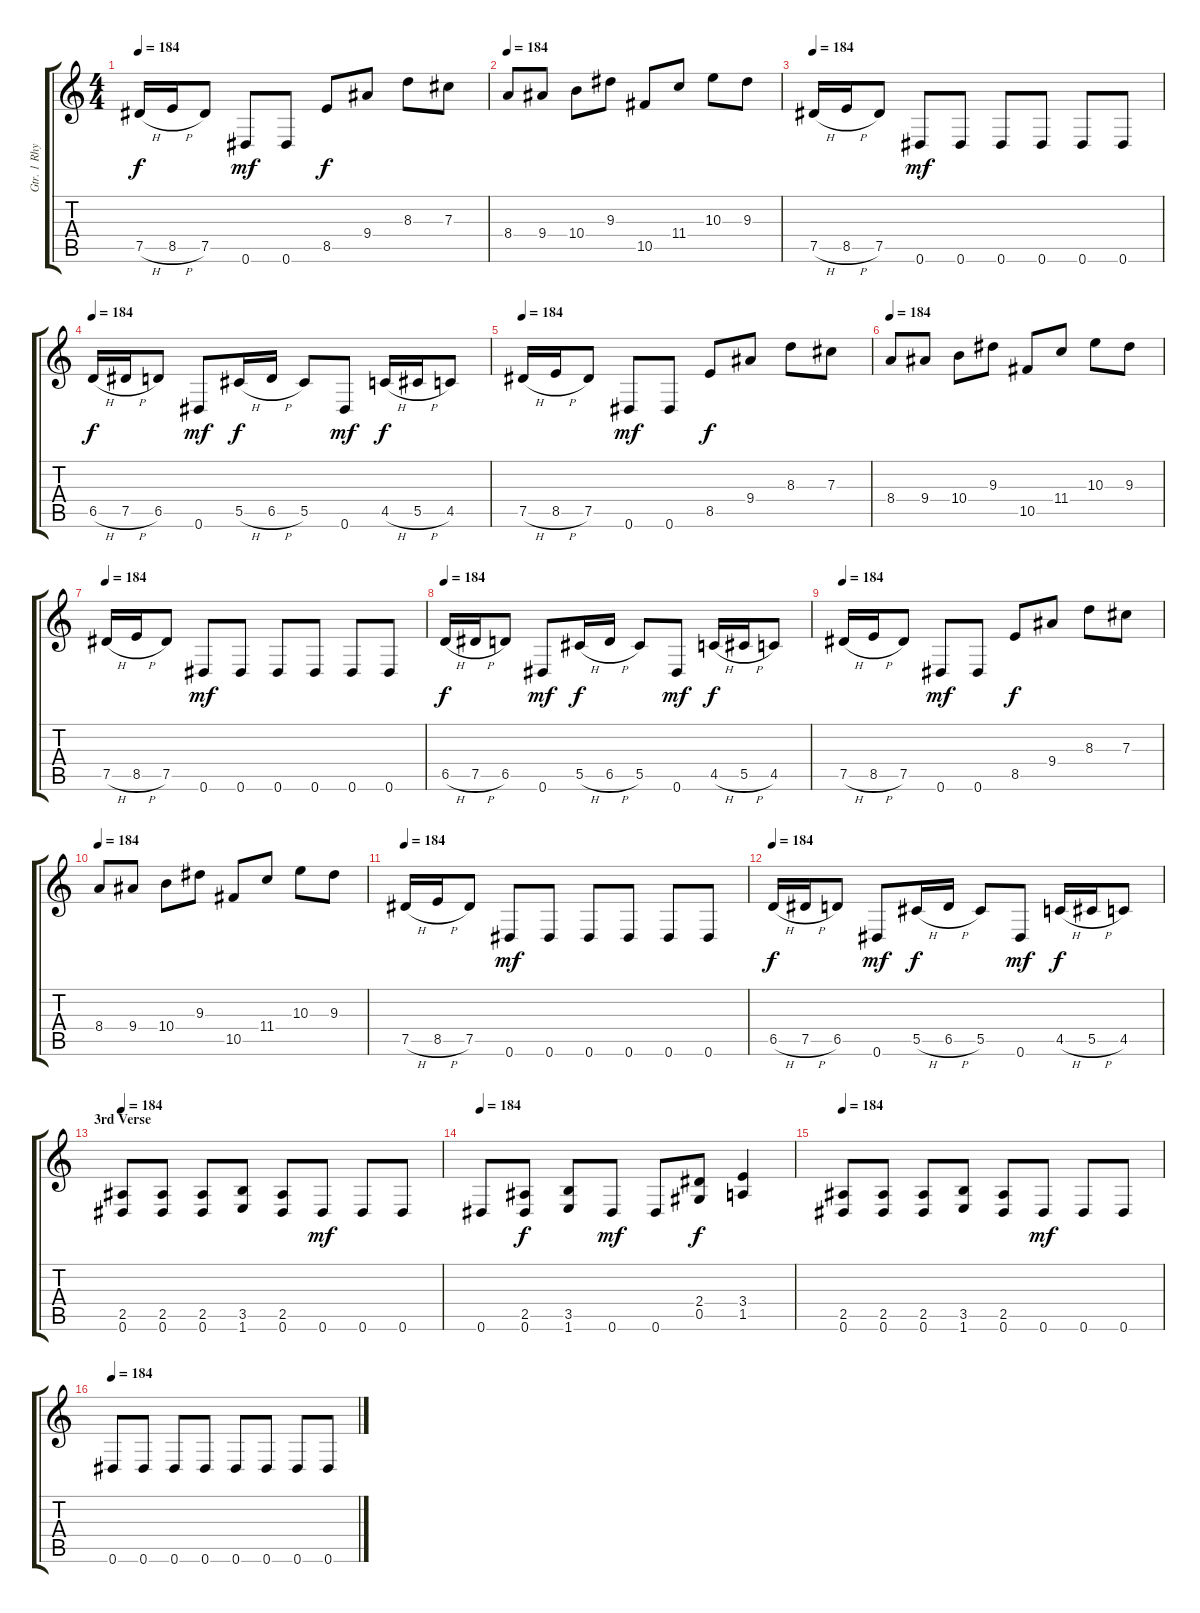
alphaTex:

\track ("Gtr. 1 Rhytm" "Gtr. 1 Rhy") {instrument overdrivenguitar}
\staff {score tabs}
\tuning (Eb4 Bb3 Gb3 Db3 Ab2 Eb2) {hide}
\ts (4 4)
\tempo 184
\clef g2
\ks c
7.5{h}.16{dy f} 8.5{h}.16 7.5.8 0.6.8{dy mf} 0.6.8 8.5.8{dy f} 9.4.8 8.3.8 7.3.8 |
\tempo 184
8.4.8 9.4.8 10.4.8 9.3.8 10.5.8 11.4.8 10.3.8 9.3.8 |
\tempo 184
7.5{h}.16 8.5{h}.16 7.5.8 0.6.8{dy mf} 0.6.8 0.6.8 0.6.8 0.6.8 0.6.8 |
\tempo 184
6.5{h}.16{dy f} 7.5{h}.16 6.5.8 0.6.8{dy mf} 5.5{h}.16{dy f} 6.5{h}.16 5.5.8 0.6.8{dy mf} 4.5{h}.16{dy f} 5.5{h}.16 4.5.8 |
\tempo 184
7.5{h}.16 8.5{h}.16 7.5.8 0.6.8{dy mf} 0.6.8 8.5.8{dy f} 9.4.8 8.3.8 7.3.8 |
\tempo 184
8.4.8 9.4.8 10.4.8 9.3.8 10.5.8 11.4.8 10.3.8 9.3.8 |
\tempo 184
7.5{h}.16 8.5{h}.16 7.5.8 0.6.8{dy mf} 0.6.8 0.6.8 0.6.8 0.6.8 0.6.8 |
\tempo 184
6.5{h}.16{dy f} 7.5{h}.16 6.5.8 0.6.8{dy mf} 5.5{h}.16{dy f} 6.5{h}.16 5.5.8 0.6.8{dy mf} 4.5{h}.16{dy f} 5.5{h}.16 4.5.8 |
\tempo 184
7.5{h}.16 8.5{h}.16 7.5.8 0.6.8{dy mf} 0.6.8 8.5.8{dy f} 9.4.8 8.3.8 7.3.8 |
\tempo 184
8.4.8 9.4.8 10.4.8 9.3.8 10.5.8 11.4.8 10.3.8 9.3.8 |
\tempo 184
7.5{h}.16 8.5{h}.16 7.5.8 0.6.8{dy mf} 0.6.8 0.6.8 0.6.8 0.6.8 0.6.8 |
\tempo 184
6.5{h}.16{dy f} 7.5{h}.16 6.5.8 0.6.8{dy mf} 5.5{h}.16{dy f} 6.5{h}.16 5.5.8 0.6.8{dy mf} 4.5{h}.16{dy f} 5.5{h}.16 4.5.8 |
\section ("" "3rd Verse")
\tempo 184
(2.5 0.6).8 (2.5 0.6).8 (2.5 0.6).8 (3.5 1.6).8 (2.5 0.6).8 0.6.8{dy mf} 0.6.8 0.6.8 |
\tempo 184
0.6.8 (2.5 0.6).8{dy f} (3.5 1.6).8 0.6.8{dy mf} 0.6.8 (2.4 0.5).8{dy f} (3.4 1.5).4 |
\tempo 184
(2.5 0.6).8 (2.5 0.6).8 (2.5 0.6).8 (3.5 1.6).8 (2.5 0.6).8 0.6.8{dy mf} 0.6.8 0.6.8 |
\tempo 184
0.6.8 0.6.8 0.6.8 0.6.8 0.6.8 0.6.8 0.6.8 0.6.8
